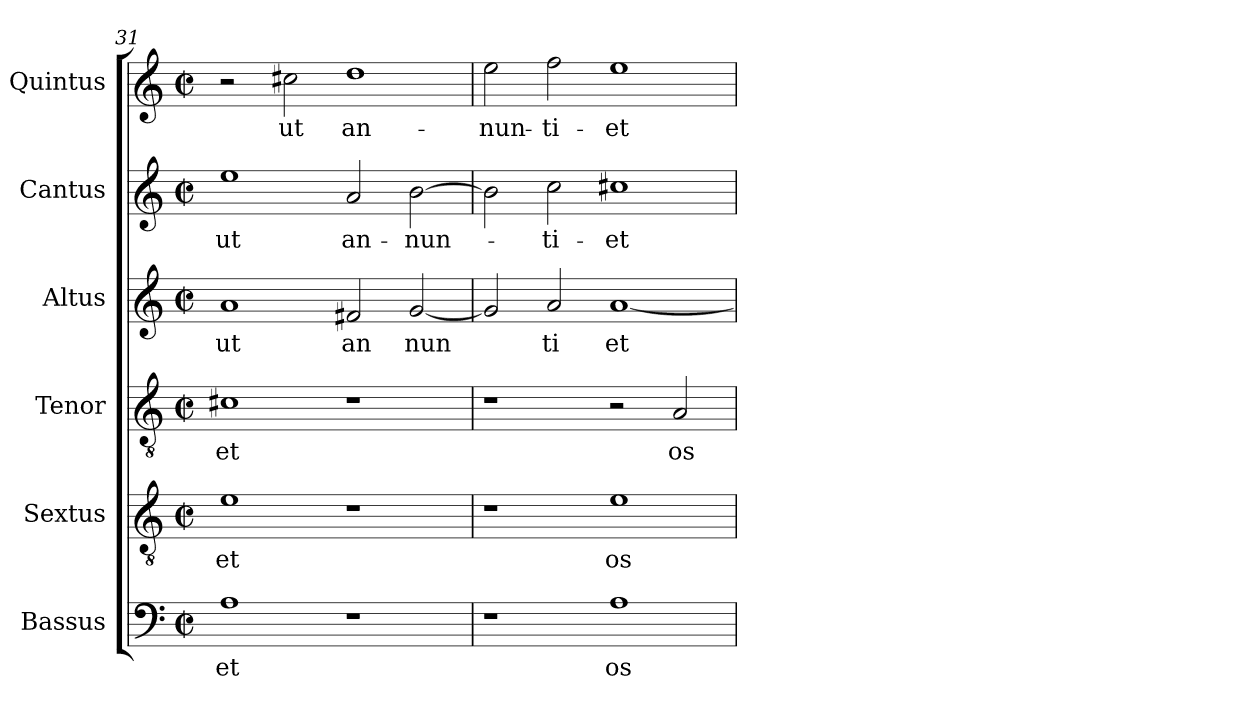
**kern	**text	**kern	**text	**kern	**text	**kern	**text	**kern	**text	**kern	**text
*part6	*part6	*part5	*part5	*part4	*part4	*part3	*part3	*part2	*part2	*part1	*part1
*staff6	*staff6	*staff5	*staff5	*staff4	*staff4	*staff3	*staff3	*staff2	*staff2	*staff1	*staff1
*I"Bassus	*	*I"Sextus	*	*I"Tenor	*	*I"Altus	*	*I"Cantus	*	*I"Quintus	*
*clefF4	*	*clefGv2	*	*clefGv2	*	*clefG2	*	*clefG2	*	*clefG2	*
*M2/2	*	*M2/2	*	*M2/2	*	*M2/2	*	*M2/2	*	*M2/2	*
*met(c|)	*	*met(c|)	*	*met(c|)	*	*met(c|)	*	*met(c|)	*	*met(c|)	*
=31	=31	=31	=31	=31	=31	=31	=31	=31	=31	=31	=31
!	!LO:LY:b:cj	!	!LO:LY:b:cj	!	!LO:LY:b:cj	!	!LO:LY:b:cj	!	!LO:LY:b:cj	!	!
1A	et	1e	et	1c#X	et	1a	ut	1ee	ut	2r	.
!	!	!	!	!	!	!	!	!	!	!	!LO:LY:b:cj
.	.	.	.	.	.	.	.	.	.	2cc#X\	ut
!	!	!	!	!	!	!	!LO:LY:b:cj	!	!LO:LY:b:cj	!	!LO:LY:b:cj
1r	.	1r	.	1r	.	2f#X/	an	2a/	an-	1dd	an-
!	!	!	!	!	!	!	!LO:LY:b	!	!LO:LY:b	!	!
.	.	.	.	.	.	[<2g/	nun	[>2b\	-nun-	.	.
=32	=32	=32	=32	=32	=32	=32	=32	=32	=32	=32	=32
!	!	!	!	!	!	!	!	!	!	!	!LO:LY:b:cj
1r	.	1r	.	1r	.	2g/]	.	2b\]	.	2ee\	-nun-
!	!	!	!	!	!	!	!LO:LY:b:cj	!	!LO:LY:b:cj	!	!LO:LY:b:cj
.	.	.	.	.	.	2a/	ti	2cc\	-ti-	2ff\	-ti-
!	!LO:LY:b:cj	!	!LO:LY:b:cj	!	!	!	!LO:LY:b:cj	!	!LO:LY:b:cj	!	!LO:LY:b:cj
1A	os	1e	os	2r	.	[<1a	et	1cc#X	-et	1ee	-et
!	!	!	!	!	!LO:LY:b:cj	!	!	!	!	!	!
.	.	.	.	2A/	os	.	.	.	.	.	.
=	=	=	=	=	=	=	=	=	=	=	=
*-	*-	*-	*-	*-	*-	*-	*-	*-	*-	*-	*-
